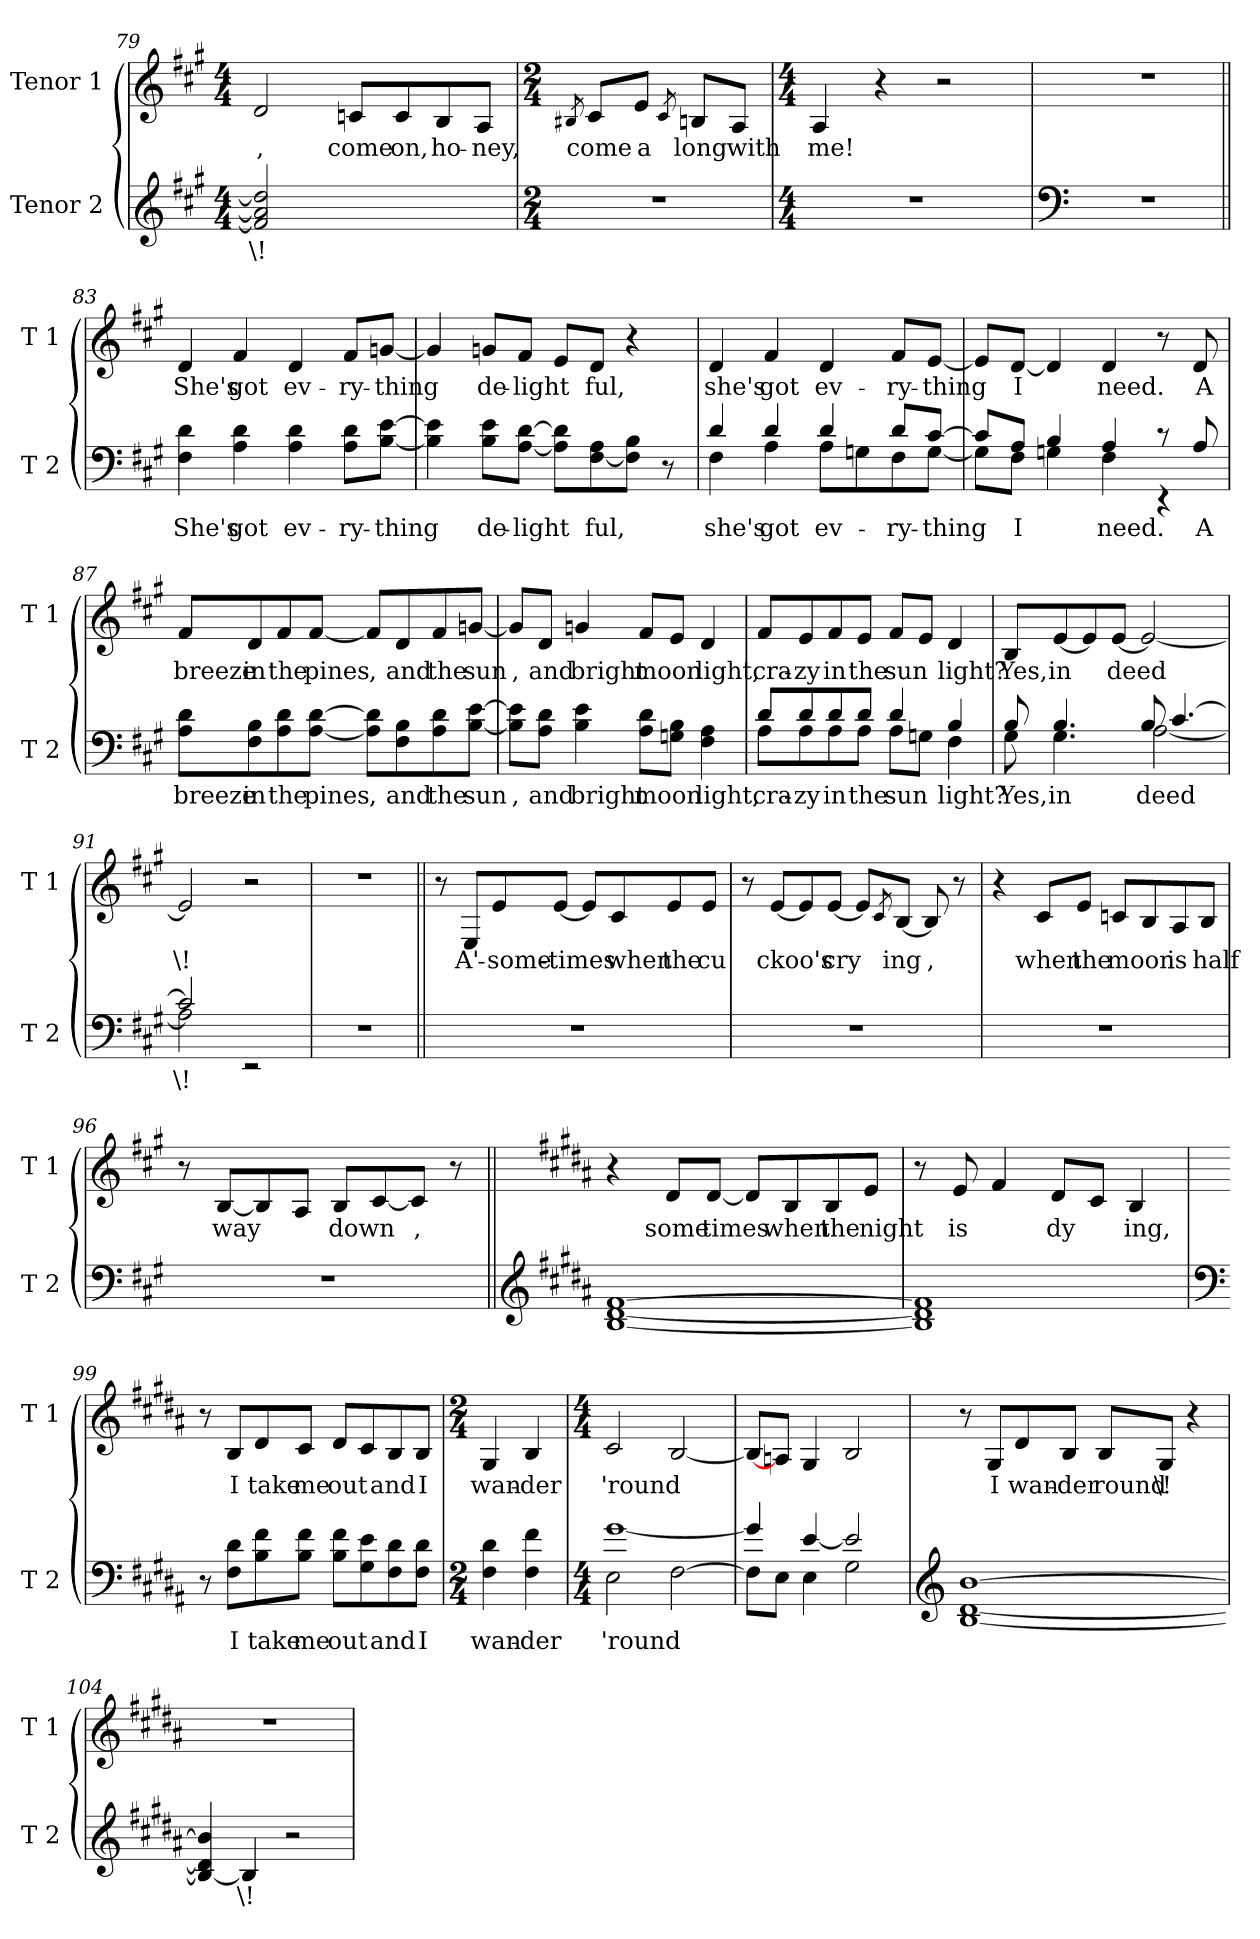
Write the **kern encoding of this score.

**kern	**text	**kern	**text
*part2	*part2	*part1	*part1
*staff2	*staff2	*staff1	*staff1
*I"Tenor 2	*	*I"Tenor 1	*
*I'T 2	*	*I'T 1	*
*clefG2	*	*clefG2	*
*k[f#c#g#]	*	*k[f#c#g#]	*
*A:	*	*A:	*
*M4/4	*	*M4/4	*
=79	=79	=79	=79
!	!LO:LY:b	!	!LO:LY:b
2f#/] 2a/] 2dd/]	\!	2d/	,
!	!	!	!LO:LY:b
2ryy	.	8cn/L	come
!	!	!	!LO:LY:b
.	.	8c/	on,
!	!	!	!LO:LY:b
.	.	8B/	ho-
!	!	!	!LO:LY:b
.	.	8A/J	-ney,
=80	=80	=80	=80
*M2/4	*	*M2/4	*
.	.	8qB#X/	.
!	!	!	!LO:LY:b
2r	.	8c#/L	come
!	!	!	!LO:LY:b
.	.	8e/J	a
.	.	8qc#/	.
!	!	!	!LO:LY:b
.	.	8Bn/L	long
!	!	!	!LO:LY:b
.	.	8A/J	with
=81	=81	=81	=81
*M4/4	*	*M4/4	*
!	!	!	!LO:LY:b
1r	.	4A/	me!
.	.	4r	.
.	.	2r	.
=82	=82	=82	=82
*clefF4	*	*	*
1r	.	1r	.
!!LO:LB:g=z
=83||	=83||	=83||	=83||
!	!LO:LY:b	!	!LO:LY:b
4F#\ 4d\	She's	4d/	She's
!	!LO:LY:b	!	!LO:LY:b
4A\ 4d\	got	4f#/	got
!	!LO:LY:b	!	!LO:LY:b
4A\ 4d\	ev-	4d/	ev-
!	!LO:LY:b	!	!LO:LY:b
8A\ 8d\L	-ry-	8f#/L	-ry-
!	!LO:LY:b	!	!LO:LY:b
[8B\ [8e\J	-thing	[8gn/J	-thing
=84	=84	=84	=84
4B\] 4e\]	.	4g/]	.
!	!LO:LY:b	!	!LO:LY:b
8B\ 8e\L	de-	8gn/L	de-
!	!LO:LY:b	!	!LO:LY:b
[8A\ [8d\J	-light	8f#/J	-light
8A\] 8d\]L	.	8e/L	.
!	!LO:LY:b	!	!LO:LY:b
[8F#\ 8A\	ful,	8d/J	ful,
8F#\] 8B\J	.	4r	.
8r	.	.	.
=85	=85	=85	=85
!	!LO:LY:b	!	!LO:LY:b
*^	*	*	*
4d/	4F#\	she's	4d/	she's
!	!	!LO:LY:b	!	!LO:LY:b
4d/	4A\	got	4f#/	got
!	!	!LO:LY:b	!	!LO:LY:b
4d/	8A\L	ev-	4d/	ev-
.	8Gn\	.	.	.
!	!	!LO:LY:b	!	!LO:LY:b
8d/L	8F#\	-ry-	8f#/L	-ry-
!	!	!LO:LY:b	!	!LO:LY:b
[>8c#/J	[<8G\J	-thing	[8e/J	-thing
=86	=86	=86	=86	=86
8c#/L]	8G\L]	.	8e/L]	.
!	!	!LO:LY:b	!	!LO:LY:b
8A/J	8F#\J	I	[8d/J	I
4B/	4Gn\	.	4d/]	.
!	!	!LO:LY:b	!	!LO:LY:b
4A/	4F#\	need.	4d/	need.
8rc	4rEE	.	8r	.
!	!	!LO:LY:b	!	!LO:LY:b
8A/	.	A	8d/	A
*v	*v	*	*	*
!!LO:LB:g=z
=87	=87	=87	=87
!	!LO:LY:b	!	!LO:LY:b
8A\ 8d\L	breeze	8f#/L	breeze
!	!LO:LY:b	!	!LO:LY:b
8F#\ 8B\	in	8d/	in
!	!LO:LY:b	!	!LO:LY:b
8A\ 8d\	the	8f#/	the
!	!LO:LY:b	!	!LO:LY:b
[8A\ [8d\J	pines	[8f#/J	pines
!	!LO:LY:b	!	!LO:LY:b
8A\] 8d\]L	,	8f#/L]	,
!	!LO:LY:b	!	!LO:LY:b
8F#\ 8B\	and	8d/	and
!	!LO:LY:b	!	!LO:LY:b
8A\ 8d\	the	8f#/	the
!	!LO:LY:b	!	!LO:LY:b
[8B\ [8e\J	sun	[8gn/J	sun
=88	=88	=88	=88
!	!LO:LY:b	!	!LO:LY:b
8B\] 8e\]L	,	8g/L]	,
!	!LO:LY:b	!	!LO:LY:b
8A\ 8d\J	and	8d/J	and
!	!LO:LY:b	!	!LO:LY:b
4B\ 4e\	bright	4gn/	bright
!	!LO:LY:b	!	!LO:LY:b
8A\ 8d\L	moon	8f#/L	moon
8Gn\ 8B\J	.	8e/J	.
!	!LO:LY:b	!	!LO:LY:b
4F#\ 4A\	light,	4d/	light,
=89	=89	=89	=89
!	!LO:LY:b	!	!LO:LY:b
*^	*	*	*
8d/L	8A\L	cra-	8f#/L	cra-
!	!	!LO:LY:b	!	!LO:LY:b
8d/	8A\	-zy	8e/	-zy
!	!	!LO:LY:b	!	!LO:LY:b
8d/	8A\	in	8f#/	in
!	!	!LO:LY:b	!	!LO:LY:b
8d/J	8A\J	the	8e/J	the
!	!	!LO:LY:b	!	!LO:LY:b
4d/	8A\L	sun	8f#/L	sun
.	8Gn\J	.	8e/J	.
!	!	!LO:LY:b	!	!LO:LY:b
4B/	4F#\	light?	4d/	light?
=90	=90	=90	=90	=90
!	!	!LO:LY:b	!	!LO:LY:b
8B/	8G#\	Yes,	8B/L	Yes,
!	!	!LO:LY:b	!	!LO:LY:b
4.B/	4.G#\	in	[8e/	in
.	.	.	8e/]	.
!	!	!	!	!LO:LY:b
.	.	.	[8e/J	deed
!	!	!LO:LY:b	!	!
8B/	[<2A\	deed	2e/_	.
[>4.c#/	.	.	.	.
!!LO:PB:g=z
=91	=91	=91	=91	=91
!	!	!LO:LY:b	!	!LO:LY:b
2c#/]	2A\]	\!	2e/]	\!
2ryy	2rEE	.	2r	.
*v	*v	*	*	*
=92	=92	=92	=92
1r	.	1r	.
!!LO:LB:g=z
=93||	=93||	=93||	=93||
1r	.	8r	.
!	!	!	!LO:LY:b
.	.	8E/L	A'-
!	!	!	!LO:LY:b
.	.	8e/	-some-
!	!	!	!LO:LY:b
.	.	[8e/J	-times
.	.	8e/L]	.
!	!	!	!LO:LY:b
.	.	8c#/	when
!	!	!	!LO:LY:b
.	.	8e/	the
!	!	!	!LO:LY:b
.	.	8e/J	cu
=94	=94	=94	=94
1r	.	8r	.
!	!	!	!LO:LY:b
.	.	[8e/L	ckoo's
.	.	8e/]	.
!	!	!	!LO:LY:b
.	.	[8e/J	cry
.	.	8e/L]	.
.	.	8qc#/	.
!	!	!	!LO:LY:b
.	.	[8B/J	ing
!	!	!	!LO:LY:b
.	.	8B/]	,
.	.	8r	.
=95	=95	=95	=95
1r	.	4r	.
!	!	!	!LO:LY:b
.	.	8c#/L	when
!	!	!	!LO:LY:b
.	.	8e/J	the
!	!	!	!LO:LY:b
.	.	8cn/L	moon
.	.	8B/	.
!	!	!	!LO:LY:b
.	.	8A/	is
!	!	!	!LO:LY:b
.	.	8B/J	half
!!LO:LB:g=z
=96	=96	=96	=96
1r	.	8r	.
!	!	!	!LO:LY:b
.	.	[8B/L	way
.	.	8B/]	.
.	.	8A/J	.
!	!	!	!LO:LY:b
.	.	8B/L	down
.	.	[8c#/	.
!	!	!	!LO:LY:b
.	.	8c#/J]	,
.	.	8r	.
=97||	=97||	=97||	=97||
*clefG2	*	*	*
*k[f#c#g#d#a#]	*	*k[f#c#g#d#a#]	*
*B:	*	*B:	*
[1B [1d# [1f#	.	4r	.
!	!	!	!LO:LY:b
.	.	8d#/L	some
!	!	!	!LO:LY:b
.	.	[8d#/J	times
.	.	8d#/L]	.
!	!	!	!LO:LY:b
.	.	8B/	when
!	!	!	!LO:LY:b
.	.	8B/	the
!	!	!	!LO:LY:b
.	.	8e/J	night
=98	=98	=98	=98
1B] 1d#] 1f#]	.	8r	.
!	!	!	!LO:LY:b
.	.	8e/	is
.	.	4f#/	.
!	!	!	!LO:LY:b
.	.	8d#/L	dy
.	.	8c#/J	.
!	!	!	!LO:LY:b
.	.	4B/	ing,
!!LO:LB:g=z
=99	=99	=99	=99
*clefF4	*	*	*
8r	.	8r	.
!	!LO:LY:b	!	!LO:LY:b
8F#\ 8d#\L	I	8B/L	I
!	!LO:LY:b	!	!LO:LY:b
8B\ 8f#\	take	8d#/	take
!	!LO:LY:b	!	!LO:LY:b
8B\ 8f#\J	me	8c#/J	me
!	!LO:LY:b	!	!LO:LY:b
8B\ 8f#\L	out	8d#/L	out
8G#\ 8e\	.	8c#/	.
!	!LO:LY:b	!	!LO:LY:b
8F#\ 8d#\	and	8B/	and
!	!LO:LY:b	!	!LO:LY:b
8F#\ 8d#\J	I	8B/J	I
=100	=100	=100	=100
*M2/4	*	*M2/4	*
!	!LO:LY:b	!	!LO:LY:b
4F#\ 4d#\	wan-	4G#/	wan-
!	!LO:LY:b	!	!LO:LY:b
4F#\ 4f#\	-der	4B/	-der
=101	=101	=101	=101
*M4/4	*	*M4/4	*
!	!LO:LY:b	!	!LO:LY:b
*^	*	*	*
2E\	[<1g#	'round	2c#/	'round
[<2F#\	.	.	[2B/	.
=102	=102	=102	=102	=102
8F#\L]	4g#/]	.	8B/L_	.
8E\J	.	.	8An/J	.
4E\	[>4e/	.	4G#/	.
!	!	!	!	!LO:LY:b
2G#\	2e/]	.	2B/	.
*v	*v	*	*	*
!!LO:PB:g=z
=103	=103	=103	=103
*clefG2	*	*	*
[1B [1d# [1b	.	8r	.
!	!	!	!LO:LY:b
.	.	8G#/L	I
!	!	!	!LO:LY:b
.	.	8d#/	wan-
!	!	!	!LO:LY:b
.	.	8B/J	-der
!	!	!	!LO:LY:b
.	.	8B/L	round
!	!	!	!LO:LY:b
.	.	8G#/J	\!
.	.	4r	.
=104	=104	=104	=104
4B/_ 4d#/] 4b/]	.	1r	.
!	!LO:LY:b	!	!
4B/]	\!	.	.
2r	.	.	.
=	=	=	=
*-	*-	*-	*-
